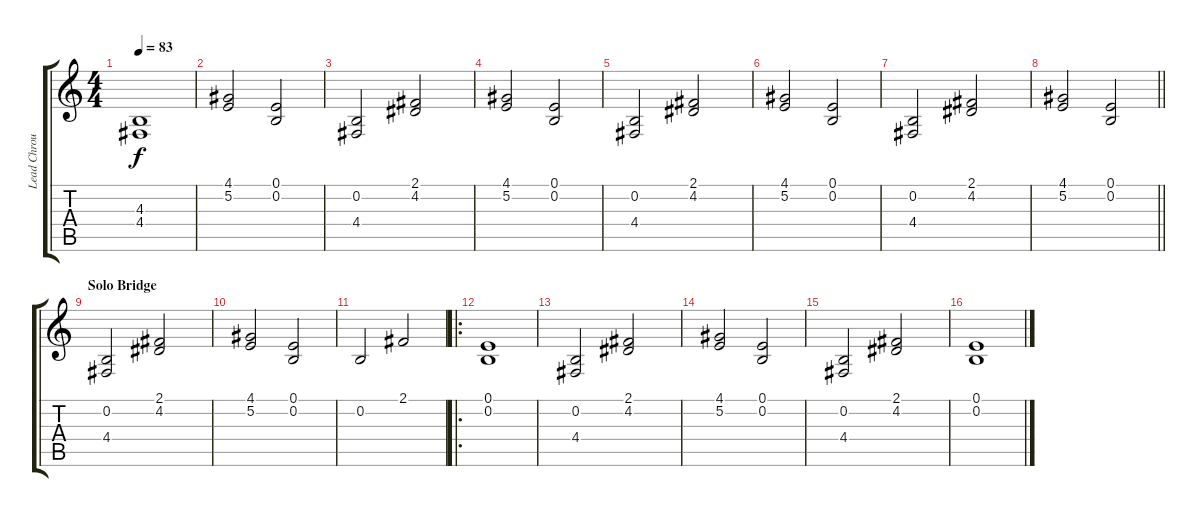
\track ("Lead Chrous" "Lead Chrou") {instrument synthstrings1}
\staff {score tabs}
\tuning (E4 B3 G3 D3 A2 E2) {hide}
\ts (4 4)
\tempo 83
\clef g2
\ks c
(4.3 4.4).1{dy f} |
(4.1 5.2).2 (0.1 0.2).2 |
(0.2 4.4).2 (2.1 4.2).2 |
(4.1 5.2).2 (0.1 0.2).2 |
(0.2 4.4).2 (2.1 4.2).2 |
(4.1 5.2).2 (0.1 0.2).2 |
(0.2 4.4).2 (2.1 4.2).2 |
\barLineRight lightlight
(4.1 5.2).2 (0.1 0.2).2 |
\section ("" "Solo Bridge")
(0.2 4.4).2 (2.1 4.2).2 |
(4.1 5.2).2 (0.1 0.2).2 |
0.2.2 2.1.2 |
\ro
(0.1 0.2).1 |
(0.2 4.4).2 (2.1 4.2).2 |
(4.1 5.2).2 (0.1 0.2).2 |
(0.2 4.4).2 (2.1 4.2).2 |
(0.1 0.2).1
